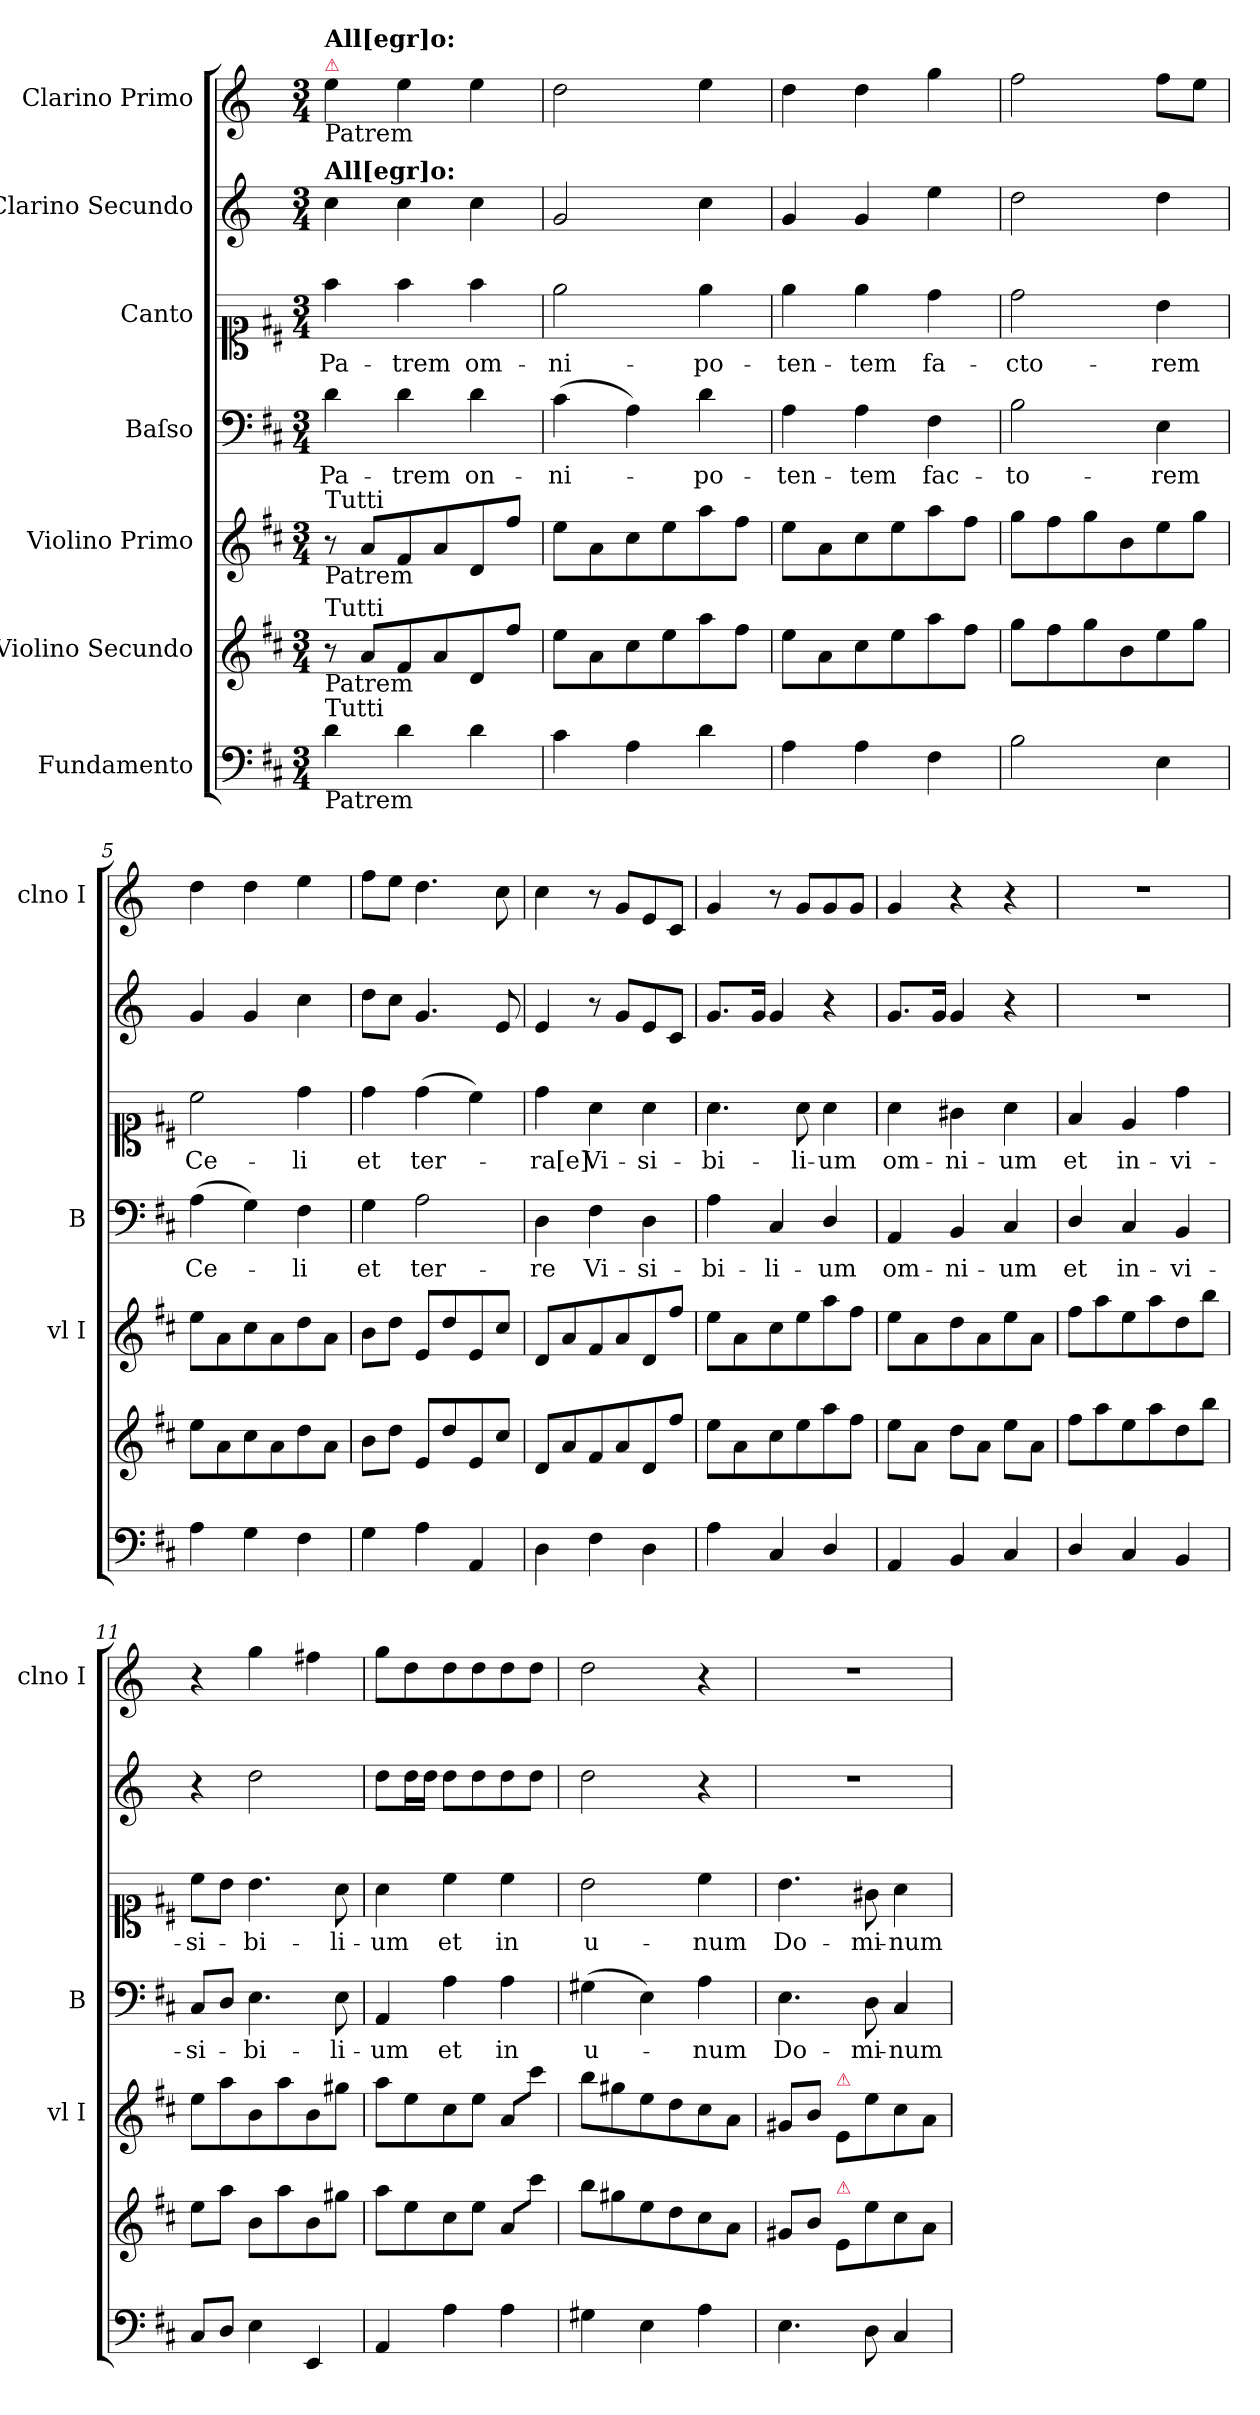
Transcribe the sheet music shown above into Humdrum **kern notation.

**kern	**kern	**kern	**kern	**text	**kern	**text	**kern	**kern
*part7	*part6	*part5	*part4	*part4	*part3	*part3	*part2	*part1
*staff7	*staff6	*staff5	*staff4	*staff4	*staff3	*staff3	*staff2	*staff1
*I"Fundamento	*I"Violino Secundo	*I"Violino Primo	*I"Baſso	*	*I"Canto	*	*I"Clarino Secundo	*I"Clarino Primo
*	*	*I'vl I	*I'B	*	*	*	*	*I'clno I
*clefF4	*clefG2	*clefG2	*clefF4	*	*clefC1	*	*clefG2	*clefG2
*	*	*	*	*	*	*	*ITrd-1c-2	*ITrd-1c-2
*k[f#c#]	*k[f#c#]	*k[f#c#]	*k[f#c#]	*	*k[f#c#]	*	*k[f#c#]	*k[f#c#]
*D:	*D:	*D:	*D:	*	*D:	*	*D:	*D:
*M3/4	*M3/4	*M3/4	*M3/4	*	*M3/4	*	*M3/4	*M3/4
=1	=1	=1	=1	=1	=1	=1	=1	=1
!	!	!	!	!	!	!	!	!LO:TX:a:color=crimson:t=⚠
!	!	!	!	!	!	!	!	!LO:TX:a:B:t=All[egr]o&colon;
!	!	!	!	!	!	!	!	!LO:TX:b:t=Patrem
!	!	!	!	!	!	!	!LO:TX:a:B:t=All[egr]o&colon;	!
!	!	!LO:TX:a:t=Tutti	!	!	!	!	!	!
!	!	!LO:TX:b:t=Patrem	!	!	!	!	!	!
!	!LO:TX:a:t=Tutti	!	!	!	!	!	!	!
!	!LO:TX:b:t=Patrem	!	!	!	!	!	!	!
!LO:TX:a:t=Tutti	!	!	!	!	!	!	!	!
!LO:TX:b:t=Patrem	!	!	!	!	!	!	!	!
4d\	8r	8r	4d\	Pa-	4ff#\	Pa-	4dd\	4ff#\
.	8a/L	8a/L	.	.	.	.	.	.
4d\	8f#/	8f#/	4d\	-trem	4ff#\	-trem	4dd\	4ff#\
.	8a/	8a/	.	.	.	.	.	.
4d\	8d/	8d/	4d\	on-	4ff#\	om-	4dd\	4ff#\
.	8ff#\J	8ff#\J	.	.	.	.	.	.
=2	=2	=2	=2	=2	=2	=2	=2	=2
4c#\	8ee\L	8ee\L	(4c#\	-ni-	2ee\	-ni-	2a/	2ee\
.	8a\	8a\	.	.	.	.	.	.
4A\	8cc#\	8cc#\	4A\)	.	.	.	.	.
.	8ee\	8ee\	.	.	.	.	.	.
4d\	8aa\	8aa\	4d\	-po-	4ee\	-po-	4dd\	4ff#\
.	8ff#\J	8ff#\J	.	.	.	.	.	.
=3	=3	=3	=3	=3	=3	=3	=3	=3
4A\	8ee\L	8ee\L	4A\	-ten-	4ee\	-ten-	4a/	4ee\
.	8a\	8a\	.	.	.	.	.	.
4A\	8cc#\	8cc#\	4A\	-tem	4ee\	-tem	4a/	4ee\
.	8ee\	8ee\	.	.	.	.	.	.
4F#\	8aa\	8aa\	4F#\	fac-	4dd\	fa-	4ff#\	4aa\
.	8ff#\J	8ff#\J	.	.	.	.	.	.
=4	=4	=4	=4	=4	=4	=4	=4	=4
2B\	8gg\L	8gg\L	2B\	-to-	2dd\	-cto-	2ee\	2gg\
.	8ff#\	8ff#\	.	.	.	.	.	.
.	8gg\	8gg\	.	.	.	.	.	.
.	8b\	8b\	.	.	.	.	.	.
4E\	8ee\	8ee\	4E\	-rem	4b\	-rem	4ee\	8gg\L
.	8gg\J	8gg\J	.	.	.	.	.	8ff#\J
=5	=5	=5	=5	=5	=5	=5	=5	=5
4A\	8ee\L	8ee\L	(4A\	Ce-	2cc#\	Ce-	4a/	4ee\
.	8a\	8a\	.	.	.	.	.	.
4G\	8cc#\	8cc#\	4G\)	.	.	.	4a/	4ee\
.	8a\	8a\	.	.	.	.	.	.
4F#\	8dd\	8dd\	4F#\	-li	4dd\	-li	4dd\	4ff#\
.	8a\J	8a\J	.	.	.	.	.	.
=6	=6	=6	=6	=6	=6	=6	=6	=6
4G\	8b\L	8b\L	4G\	et	4dd\	et	8ee\L	8gg\L
.	8dd\J	8dd\J	.	.	.	.	8dd\J	8ff#\J
4A\	8e/L	8e/L	2A\	ter-	(4dd\	ter-	4.a/	4.ee\
.	8dd\	8dd\	.	.	.	.	.	.
4AA/	8e/	8e/	.	.	4cc#\)	.	.	.
.	8cc#\J	8cc#\J	.	.	.	.	8f#/	8dd\
=7	=7	=7	=7	=7	=7	=7	=7	=7
4D\	8d/L	8d/L	4D\	-re	4dd\	-ra[e]	4f#/	4dd\
.	8a/	8a/	.	.	.	.	.	.
4F#\	8f#/	8f#/	4F#\	Vi-	4a\	Vi-	8r	8r
.	8a/	8a/	.	.	.	.	8a/L	8a/L
4D\	8d/	8d/	4D\	-si-	4a\	-si-	8f#/	8f#/
.	8ff#\J	8ff#\J	.	.	.	.	8d/J	8d/J
=8	=8	=8	=8	=8	=8	=8	=8	=8
4A\	8ee\L	8ee\L	4A\	-bi-	4.a\	-bi-	8.a/L	4a/
.	8a\	8a\	.	.	.	.	.	.
.	.	.	.	.	.	.	16a/Jk	.
4C#/	8cc#\	8cc#\	4C#/	-li-	.	.	4a/	8r
.	8ee\	8ee\	.	.	8a\	-li-	.	8a/L
4D/	8aa\	8aa\	4D/	-um	4a\	-um	4r	8a/
.	8ff#\J	8ff#\J	.	.	.	.	.	8a/J
=9	=9	=9	=9	=9	=9	=9	=9	=9
4AA/	8ee\L	8ee\L	4AA/	om-	4a\	om-	8.a/L	4a/
.	8a\J	8a\	.	.	.	.	.	.
.	.	.	.	.	.	.	16a/Jk	.
4BB/	8dd\L	8dd\	4BB/	-ni-	4g#X\	-ni-	4a/	4r
.	8a\J	8a\	.	.	.	.	.	.
4C#/	8ee\L	8ee\	4C#/	-um	4a\	-um	4r	4r
.	8a\J	8a\J	.	.	.	.	.	.
=10	=10	=10	=10	=10	=10	=10	=10	=10
4D/	8ff#\L	8ff#\L	4D/	et	4f#/	et	2.r	2.r
.	8aa\	8aa\	.	.	.	.	.	.
4C#/	8ee\	8ee\	4C#/	in-	4e/	in-	.	.
.	8aa\	8aa\	.	.	.	.	.	.
4BB/	8dd\	8dd\	4BB/	-vi-	4dd\	-vi-	.	.
.	8bb\J	8bb\J	.	.	.	.	.	.
=11	=11	=11	=11	=11	=11	=11	=11	=11
8C#/L	8ee\L	8ee\L	8C#/L	-si-	8cc#\L	-si-	4r	4r
8D/J	8aa\J	8aa\	8D/J	.	8b\J	.	.	.
4E\	8b\L	8b\	4.E\	-bi-	4.b\	-bi-	2ee\	4aa\
.	8aa\	8aa\	.	.	.	.	.	.
4EE/	8b\	8b\	.	.	.	.	.	4gg#X\
.	8gg#X\J	8gg#X\J	8E\	-li-	8a\	-li-	.	.
=12	=12	=12	=12	=12	=12	=12	=12	=12
4AA/	8aa\L	8aa\L	4AA/	-um	4a\	-um	8ee\L	8aa\L
.	8ee\	8ee\	.	.	.	.	16ee\L	8ee\
.	.	.	.	.	.	.	16ee\JJ	.
4A\	8cc#\	8cc#\	4A\	et	4cc#\	et	8ee\L	8ee\
.	8ee\J	8ee\J	.	.	.	.	8ee\	8ee\
4A\	8a/L	8a/L	4A\	in	4cc#\	in	8ee\	8ee\
.	8ccc#\J	8ccc#\J	.	.	.	.	8ee\J	8ee\J
=13	=13	=13	=13	=13	=13	=13	=13	=13
4G#X\	8bb\L	8bb\L	(4G#X\	u-	2b\	u-	2ee\	2ee\
.	8gg#X\	8gg#X\	.	.	.	.	.	.
4E\	8ee\	8ee\	4E\)	.	.	.	.	.
.	8dd\	8dd\	.	.	.	.	.	.
4A\	8cc#\	8cc#\	4A\	-num	4cc#\	-num	4r	4r
.	8a\J	8a\J	.	.	.	.	.	.
=14	=14	=14	=14	=14	=14	=14	=14	=14
4.E\	8g#X/L	8g#X/L	4.E\	Do-	4.b\	Do-	2.r	2.r
.	8b/J	8b/J	.	.	.	.	.	.
!	!	!LO:TX:a:color=crimson:t=⚠	!	!	!	!	!	!
!	!LO:TX:a:color=crimson:t=⚠	!	!	!	!	!	!	!
.	8e/L	8e/L	.	.	.	.	.	.
8D\	8ee\	8ee\	8D\	-mi-	8g#X\	-mi-	.	.
4C#/	8cc#\	8cc#\	4C#/	-num	4a\	-num	.	.
.	8a\J	8a\J	.	.	.	.	.	.
=	=	=	=	=	=	=	=	=
*-	*-	*-	*-	*-	*-	*-	*-	*-
